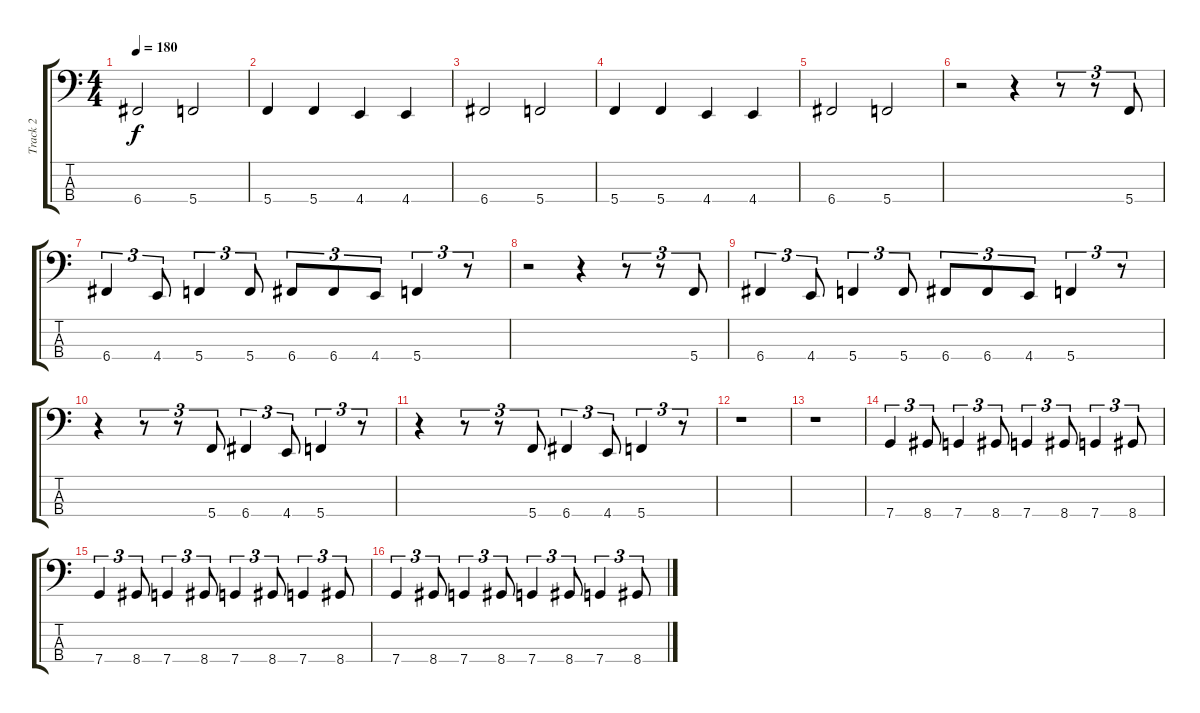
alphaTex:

\track ("Track 2" "Track 2") {instrument electricbassfinger}
\staff {score tabs}
\tuning (F2 C2 G1 C1) {hide}
\ts (4 4)
\tempo 180
\clef f4
\ks c
6.4.2{dy f} 5.4.2 |
5.4.4 5.4.4 4.4.4 4.4.4 |
6.4.2 5.4.2 |
5.4.4 5.4.4 4.4.4 4.4.4 |
6.4.2 5.4.2 |
r.2 r.4 r.8{tu (3 2)} r.8{tu (3 2)} 5.4.8{tu (3 2)} |
6.4.4{tu (3 2)} 4.4.8{tu (3 2)} 5.4.4{tu (3 2)} 5.4.8{tu (3 2)} 6.4.8{tu (3 2)} 6.4.8{tu (3 2)} 4.4.8{tu (3 2)} 5.4.4{tu (3 2)} r.8{tu (3 2)} |
r.2 r.4 r.8{tu (3 2)} r.8{tu (3 2)} 5.4.8{tu (3 2)} |
6.4.4{tu (3 2)} 4.4.8{tu (3 2)} 5.4.4{tu (3 2)} 5.4.8{tu (3 2)} 6.4.8{tu (3 2)} 6.4.8{tu (3 2)} 4.4.8{tu (3 2)} 5.4.4{tu (3 2)} r.8{tu (3 2)} |
r.4 r.8{tu (3 2)} r.8{tu (3 2)} 5.4.8{tu (3 2)} 6.4.4{tu (3 2)} 4.4.8{tu (3 2)} 5.4.4{tu (3 2)} r.8{tu (3 2)} |
r.4 r.8{tu (3 2)} r.8{tu (3 2)} 5.4.8{tu (3 2)} 6.4.4{tu (3 2)} 4.4.8{tu (3 2)} 5.4.4{tu (3 2)} r.8{tu (3 2)} |
r.1 |
r.1 |
7.4.4{tu (3 2)} 8.4.8{tu (3 2)} 7.4.4{tu (3 2)} 8.4.8{tu (3 2)} 7.4.4{tu (3 2)} 8.4.8{tu (3 2)} 7.4.4{tu (3 2)} 8.4.8{tu (3 2)} |
7.4.4{tu (3 2)} 8.4.8{tu (3 2)} 7.4.4{tu (3 2)} 8.4.8{tu (3 2)} 7.4.4{tu (3 2)} 8.4.8{tu (3 2)} 7.4.4{tu (3 2)} 8.4.8{tu (3 2)} |
7.4.4{tu (3 2)} 8.4.8{tu (3 2)} 7.4.4{tu (3 2)} 8.4.8{tu (3 2)} 7.4.4{tu (3 2)} 8.4.8{tu (3 2)} 7.4.4{tu (3 2)} 8.4.8{tu (3 2)}
